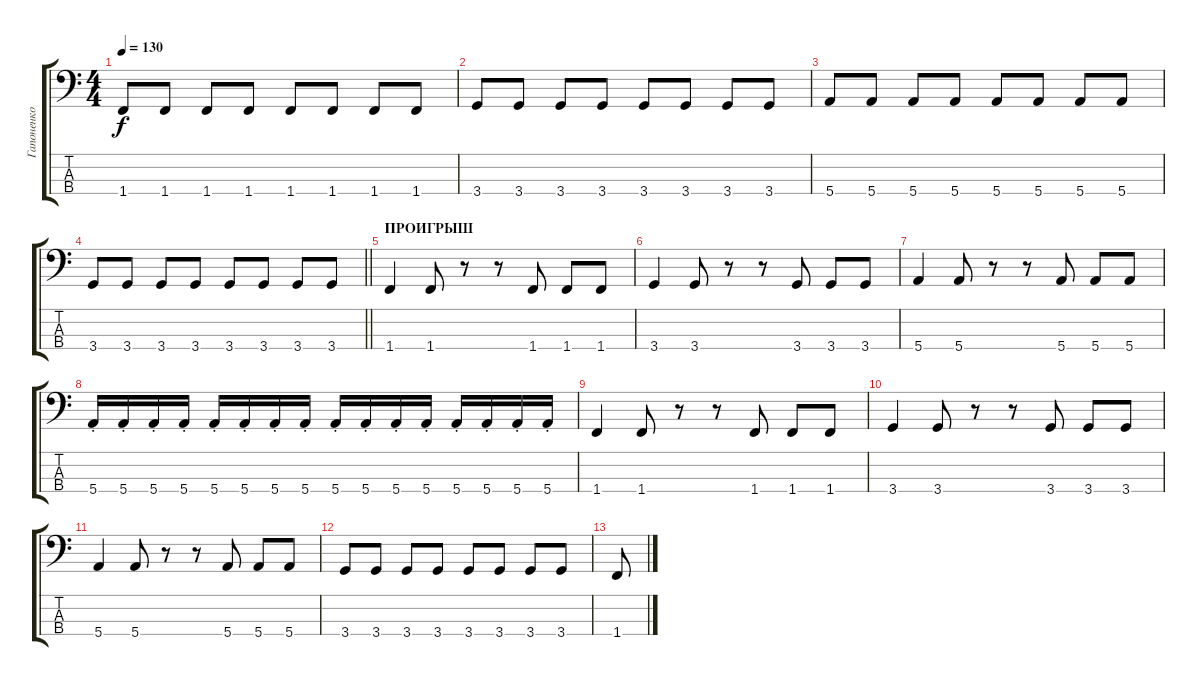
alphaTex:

\track ("Гапоненко Андрей" "Гапоненко ") {instrument electricbassfinger}
\staff {score tabs}
\tuning (G2 D2 A1 E1) {hide}
\ts (4 4)
\tempo 130
\clef f4
\ks c
1.4.8{dy f} 1.4.8 1.4.8 1.4.8 1.4.8 1.4.8 1.4.8 1.4.8 |
3.4.8 3.4.8 3.4.8 3.4.8 3.4.8 3.4.8 3.4.8 3.4.8 |
5.4.8 5.4.8 5.4.8 5.4.8 5.4.8 5.4.8 5.4.8 5.4.8 |
\barLineRight lightlight
3.4.8 3.4.8 3.4.8 3.4.8 3.4.8 3.4.8 3.4.8 3.4.8 |
\section ("" "ПРОИГРЫШ")
1.4.4 1.4.8 r.8 r.8 1.4.8 1.4.8 1.4.8 |
3.4.4 3.4.8 r.8 r.8 3.4.8 3.4.8 3.4.8 |
5.4.4 5.4.8 r.8 r.8 5.4.8 5.4.8 5.4.8 |
5.4{st}.16 5.4{st}.16 5.4{st}.16 5.4{st}.16 5.4{st}.16 5.4{st}.16 5.4{st}.16 5.4{st}.16 5.4{st}.16 5.4{st}.16 5.4{st}.16 5.4{st}.16 5.4{st}.16 5.4{st}.16 5.4{st}.16 5.4{st}.16 |
1.4.4 1.4.8 r.8 r.8 1.4.8 1.4.8 1.4.8 |
3.4.4 3.4.8 r.8 r.8 3.4.8 3.4.8 3.4.8 |
5.4.4 5.4.8 r.8 r.8 5.4.8 5.4.8 5.4.8 |
3.4.8 3.4.8 3.4.8 3.4.8 3.4.8 3.4.8 3.4.8 3.4.8 |
1.4.8
